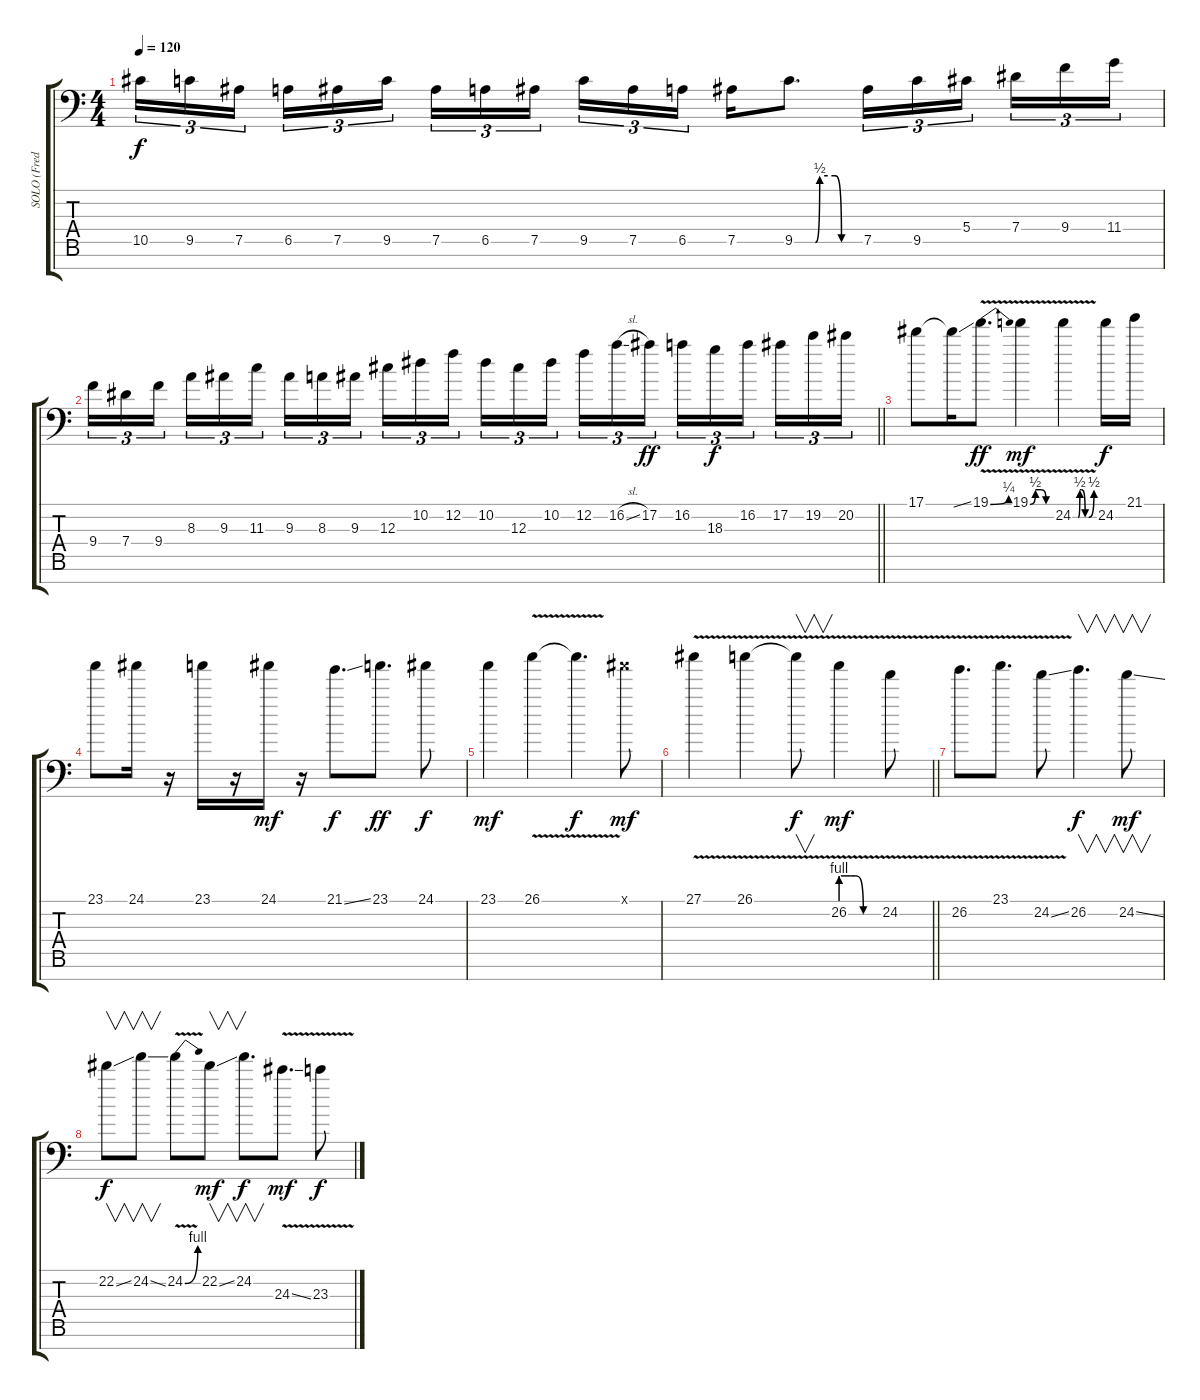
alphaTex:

\track ("SOLO (Fredrik Thordendal)" "SOLO (Fred") {instrument overdrivenguitar}
\staff {score tabs}
\tuning (Bb3 F3 Db3 Ab2 Eb2 Bb1 F1) {hide}
\ts (4 4)
\tempo 120
\clef f4
\ks c
10.5.16{tu (3 2) dy f} 9.5.16{tu (3 2)} 7.5.16{tu (3 2) beam splitsecondary} 6.5.16{tu (3 2)} 7.5.16{tu (3 2)} 9.5.16{tu (3 2)} 7.5.16{tu (3 2)} 6.5.16{tu (3 2)} 7.5.16{tu (3 2) beam splitsecondary} 9.5.16{tu (3 2)} 7.5.16{tu (3 2)} 6.5.16{tu (3 2)} 7.5.16 9.5{be (custom 0 0 11 0 19 0 23 2 37 2 43 0 52 0 60 0)}.8{d} 7.5.16{tu (3 2)} 9.5.16{tu (3 2)} 5.4.16{tu (3 2) beam splitsecondary} 7.4.16{tu (3 2)} 9.4.16{tu (3 2)} 11.4.16{tu (3 2)} |
\barLineRight lightlight
9.4.16{tu (3 2)} 7.4.16{tu (3 2)} 9.4.16{tu (3 2) beam splitsecondary} 8.3.16{tu (3 2)} 9.3.16{tu (3 2)} 11.3.16{tu (3 2)} 9.3.16{tu (3 2)} 8.3.16{tu (3 2)} 9.3.16{tu (3 2) beam splitsecondary} 12.3.16{tu (3 2)} 10.2.16{tu (3 2)} 12.2.16{tu (3 2)} 10.2.16{tu (3 2)} 12.3.16{tu (3 2)} 10.2.16{tu (3 2) beam splitsecondary} 12.2.16{tu (3 2)} 16.2{sl}.16{tu (3 2)} 17.2.16{tu (3 2) dy ff} 16.2.16{tu (3 2)} 18.3.16{tu (3 2) dy f} 16.2.16{tu (3 2) beam splitsecondary} 17.2.16{tu (3 2)} 19.2.16{tu (3 2)} 20.2.16{tu (3 2)} |
17.1.8 17.1{ss t}.16 19.1{be (bend 0 0 60 1) v}.8{d dy ff} 19.1{be (custom 0 0 15 2 31 2 45 0 60 0) v}.4{dy mf} 24.2{be (custom 0 0 10 0 15 0 20 2 25 2 35 0 45 0 60 2) v}.4 24.2.16{dy f} 21.1.16 |
23.1.8 24.1.16 r.16 23.1.16 r.16 24.1.16{dy mf} r.16 21.1{ss}.8{d dy f} 23.1.8{d dy ff} 24.1.8{dy f} |
23.1.4{dy mf} 26.1{v}.4{volume 13} 26.1{t}.4{d dy f} 24.1{x}.8{dy mf} |
\barLineRight lightlight
27.1{v}.4 26.1{v}.4 26.1{t}.8{v dy f} 26.2{be (custom 0 4 5 4 15 4 24 4 36 0 60 0) v}.4{dy mf} 24.2{v}.8 |
26.2{v}.8{d} 23.1{v}.8{d} 24.2{v ss}.8 26.2.4{v d dy f} 24.2{ss}.8{v dy mf} |
22.2{ss}.8{v dy f} 24.2{ss}.8{v} 24.2{be (bend 0 0 60 4) v}.8 22.2{ss}.8{v dy mf} 24.2.8{v d dy f} 24.3{v ss}.8{d dy mf} 23.3{v ss}.8{dy f}
